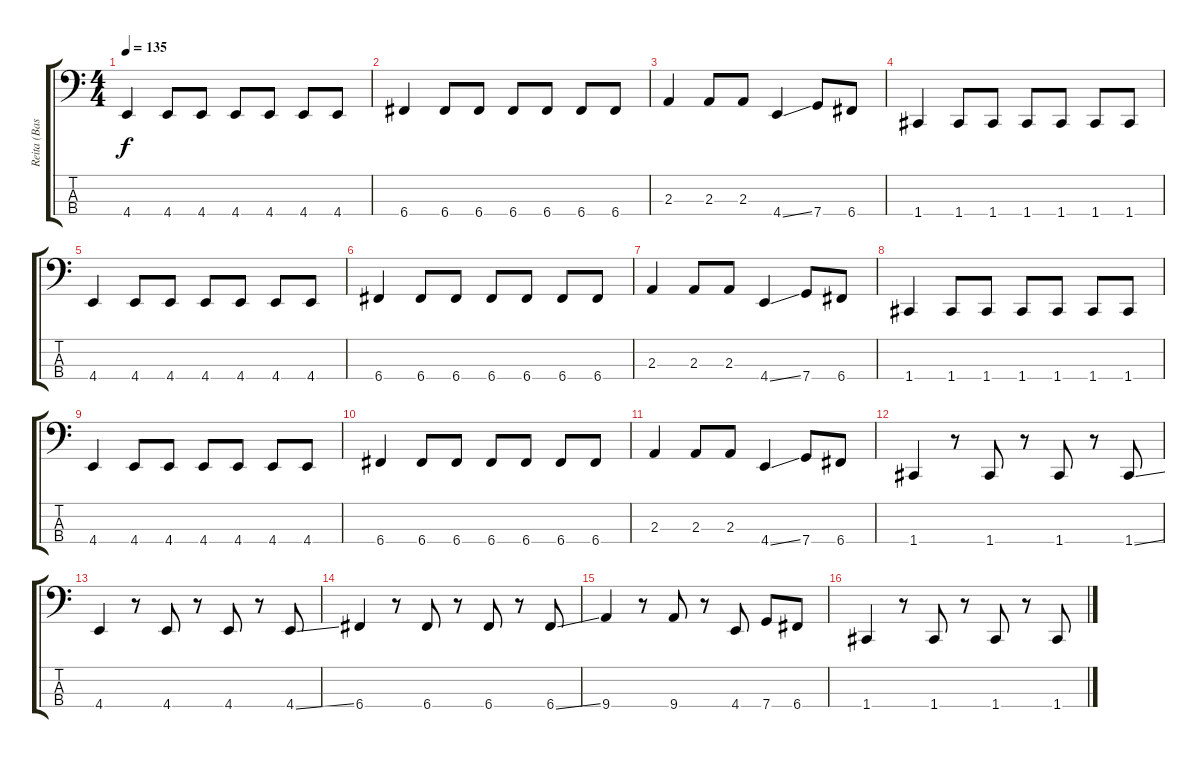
\track ("Reita (Bass)" "Reita (Bas") {instrument electricbasspick}
\staff {score tabs}
\tuning (Gb2 C2 G1 C1) {hide}
\ts (4 4)
\tempo 135
\clef f4
\ks c
4.4.4{dy f} 4.4.8 4.4.8 4.4.8 4.4.8 4.4.8 4.4.8 |
6.4.4 6.4.8 6.4.8 6.4.8 6.4.8 6.4.8 6.4.8 |
2.3.4 2.3.8 2.3.8 4.4{ss}.4 7.4.8 6.4.8 |
1.4.4 1.4.8 1.4.8 1.4.8 1.4.8 1.4.8 1.4.8 |
4.4.4 4.4.8 4.4.8 4.4.8 4.4.8 4.4.8 4.4.8 |
6.4.4 6.4.8 6.4.8 6.4.8 6.4.8 6.4.8 6.4.8 |
2.3.4 2.3.8 2.3.8 4.4{ss}.4 7.4.8 6.4.8 |
1.4.4 1.4.8 1.4.8 1.4.8 1.4.8 1.4.8 1.4.8 |
4.4.4 4.4.8 4.4.8 4.4.8 4.4.8 4.4.8 4.4.8 |
6.4.4 6.4.8 6.4.8 6.4.8 6.4.8 6.4.8 6.4.8 |
2.3.4 2.3.8 2.3.8 4.4{ss}.4 7.4.8 6.4.8 |
1.4.4 r.8 1.4.8 r.8 1.4.8 r.8 1.4{ss}.8 |
4.4.4 r.8 4.4.8 r.8 4.4.8 r.8 4.4{ss}.8 |
6.4.4 r.8 6.4.8 r.8 6.4.8 r.8 6.4{ss}.8 |
9.4.4 r.8 9.4.8 r.8 4.4.8 7.4.8 6.4.8 |
1.4.4 r.8 1.4.8 r.8 1.4.8 r.8 1.4{ss}.8
